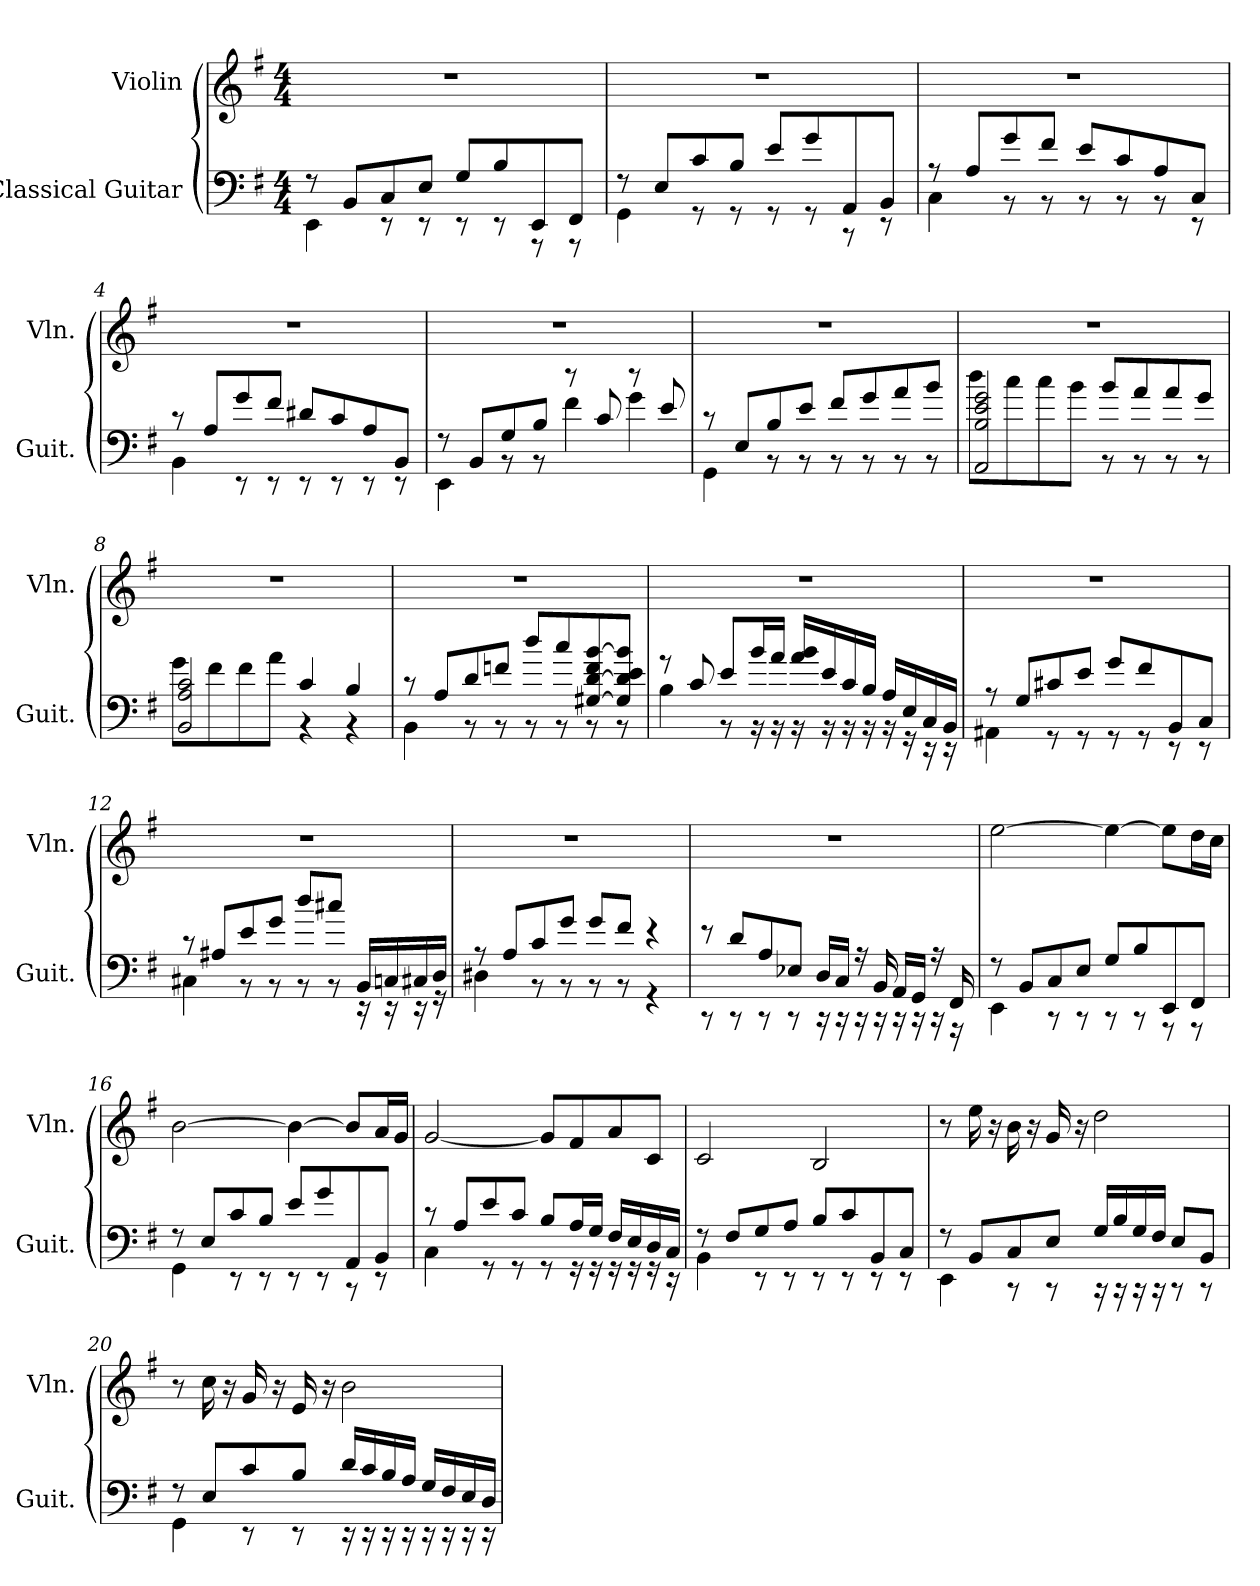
**kern	**kern
*part2	*part1
*staff2	*staff1
*I"Classical Guitar	*I"Violin
*I'Guit.	*I'Vln.
*clefF4	*clefG2
*k[f#]	*k[f#]
*M4/4	*M4/4
*MM97	*MM97
=1	=1
*^	*
8r	4EE\	1r
8BB/L	.	.
8C/	8r	.
8E/J	8r	.
8G/L	8r	.
8B/	8r	.
8EE/	8r	.
8FF#/J	8r	.
=2	=2	=2
8r	4GG\	1r
8E/L	.	.
8c/	8r	.
8B/J	8r	.
8e/L	8r	.
8g/	8r	.
8AA/	8r	.
8BB/J	8r	.
=3	=3	=3
8r	4C\	1r
8A/L	.	.
8g/	8r	.
8f#/J	8r	.
8e/L	8r	.
8c/	8r	.
8A/	8r	.
8C/J	8r	.
!!LO:LB:g=z
=4	=4	=4
8r	4BB\	1r
8A/L	.	.
8g/	8r	.
8f#/J	8r	.
8d#X/L	8r	.
8c/	8r	.
8A/	8r	.
8BB/J	8r	.
=5	=5	=5
8r	4EE\	1r
8BB/L	.	.
8G/	8r	.
8B/J	8r	.
8r	4f#\	.
8c/	.	.
8r	4g\	.
8e/	.	.
=6	=6	=6
8r	4GG\	1r
8E/L	.	.
8B/	8r	.
8e/J	8r	.
8f#/L	8r	.
8g/	8r	.
8a/	8r	.
8b/J	8r	.
=7	=7	=7
*	*	*MM81
2AA/ 2B/ 2e/ 2g/	8dd\L	1r
.	8cc\	.
.	8cc\	.
.	8b\J	.
8b/L	8r	.
8a/	8r	.
8a/	8r	.
8g/J	8r	.
!!LO:LB:g=z
=8	=8	=8
2BB/ 2A/ 2c/	8g\L	1r
.	8f#\	.
.	8f#\	.
.	8a\J	.
4c/	4r	.
4B/	4r	.
=9	=9	=9
8r	4BB\	1r
8A/L	.	.
8d/	8r	.
8fn/J	8r	.
8dd/L	8r	.
8cc/	8r	.
[8G#X/ [8d/ 8f/ [8b/	8r	.
8G#/] 8d/] 8e/ 8b/]J	8r	.
=10	=10	=10
8r	4B\	1r
8c/	.	.
8e/L	8r	.
16b/L	16r	.
16a/JJ	16r	.
16a/ 16b/LL	16r	.
16e/	16r	.
16c/	16r	.
16B/JJ	16r	.
16A/LL	16r	.
16E/	16r	.
16C/	16r	.
16BB/JJ	16r	.
!!LO:LB:g=z
=11	=11	=11
8r	4AA#X\	1r
8G/L	.	.
8c#X/	8r	.
8e/J	8r	.
8g/L	8r	.
8f#/	8r	.
8BB/	8r	.
8C/J	8r	.
=12	=12	=12
8r	4C#X\	1r
8A#X/L	.	.
8e/	8r	.
8g/J	8r	.
8dd/L	8r	.
8cc#X/J	8r	.
16BB/LL	16r	.
16Cn/	16r	.
16C#X/	16r	.
16D/JJ	16r	.
=13	=13	=13
8r	4D#X\	1r
8A/L	.	.
8c/	8r	.
8g/J	8r	.
8g/L	8r	.
8f#/J	8r	.
4r	4r	.
!!LO:LB:g=z
=14	=14	=14
8r	8r	1r
8d/L	8r	.
8A/	8r	.
8E-X/J	8r	.
16D/LL	16r	.
16C/JJ	16r	.
16r	16r	.
16BB/	16r	.
16AA/LL	16r	.
16GG/JJ	16r	.
16r	16r	.
16FF#/	16r	.
=15	=15	=15
*	*	*MM90
8r	4EE\	[2ee\
8BB/L	.	.
8C/	8r	.
8E/J	8r	.
8G/L	8r	4ee\_
8B/	8r	.
8EE/	8r	8ee\L]
8FF#/J	8r	16dd\L
.	.	16cc\JJ
=16	=16	=16
8r	4GG\	[2b\
8E/L	.	.
8c/	8r	.
8B/J	8r	.
8e/L	8r	4b\_
8g/	8r	.
8AA/	8r	8b/L]
8BB/J	8r	16a/L
.	.	16g/JJ
!!LO:LB:g=z
=17	=17	=17
8r	4C\	[2g/
8A/L	.	.
8e/	8r	.
8c/J	8r	.
8B/L	8r	8g/L]
16A/L	16r	8f#/
16G/JJ	16r	.
16F#/LL	16r	8a/
16E/	16r	.
16D/	16r	8c/J
16C/JJ	16r	.
=18	=18	=18
8r	4BB\	2c/
8F#/L	.	.
8G/	8r	.
8A/J	8r	.
8B/L	8r	2B/
8c/	8r	.
8BB/	8r	.
8C/J	8r	.
=19	=19	=19
8r	4EE\	8r
8BB/L	.	16ee\
.	.	16r
8C/	8r	16b\
.	.	16r
8E/J	8r	16g/
.	.	16r
16G/LL	16r	2dd\
16B/	16r	.
16G/	16r	.
16F#/JJ	16r	.
8E/L	8r	.
8BB/J	8r	.
!!LO:PB:g=z
=20	=20	=20
8r	4GG\	8r
8E/L	.	16cc\
.	.	16r
8c/	8r	16g/
.	.	16r
8B/J	8r	16e/
.	.	16r
16d/LL	16r	2b\
16c/	16r	.
16B/	16r	.
16A/JJ	16r	.
16G/LL	16r	.
16F#/	16r	.
16E/	16r	.
16D/JJ	16r	.
*v	*v	*
=	=
*-	*-
